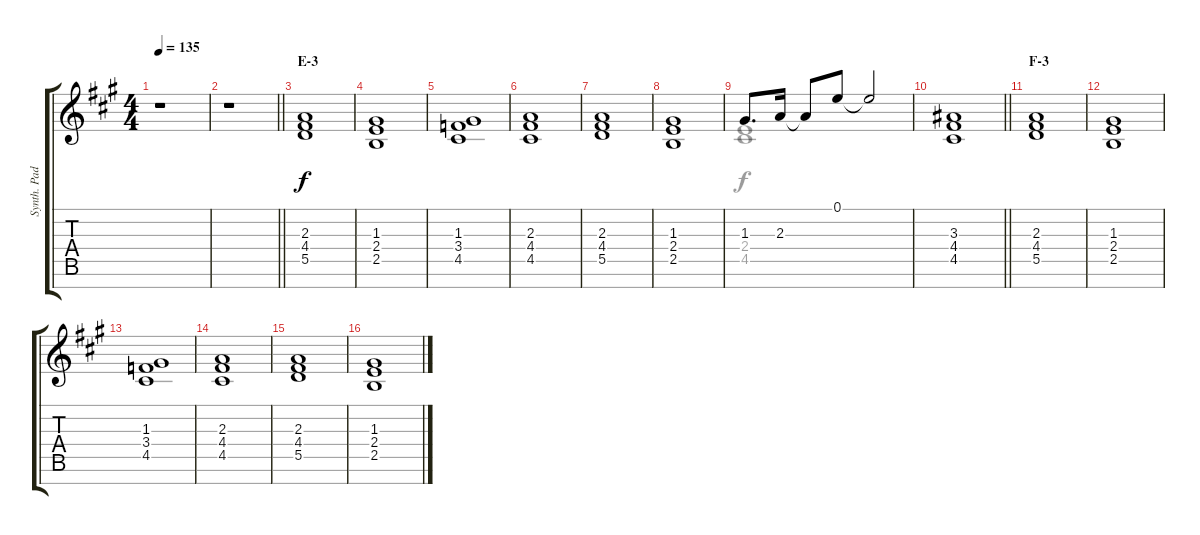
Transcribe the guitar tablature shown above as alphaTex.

\track ("Synth. Pad" "Synth. Pad") {instrument fx5brightness}
\staff {score tabs}
\tuning (E5 B4 G4 D4 A3 E3 B2) {hide}
\voice
\ts (4 4)
\tempo 135
\clef g2
\ks a
r.1{dy f} |
\barLineRight lightlight
r.1 |
\section ("" "E-3")
(2.3 4.4 5.5).1 |
(1.3 2.4 2.5).1 |
(1.3 3.4 4.5).1 |
(2.3 4.4 4.5).1 |
(2.3 4.4 5.5).1 |
(1.3 2.4 2.5).1 |
1.3.8{d} 2.3.16 2.3{t}.8 0.1.8 0.1{t}.2 |
\barLineRight lightlight
(3.3 4.4 4.5).1 |
\section ("" "F-3")
(2.3 4.4 5.5).1 |
(1.3 2.4 2.5).1 |
(1.3 3.4 4.5).1 |
(2.3 4.4 4.5).1 |
(2.3 4.4 5.5).1 |
(1.3 2.4 2.5).1
\voice
\clef g2
\ottava regular
\simile none
\ks a
|
\barLineRight lightlight
|
|
|
|
|
|
|
(2.4 4.5).1 |
\barLineRight lightlight
|
|
|
|
|
|
